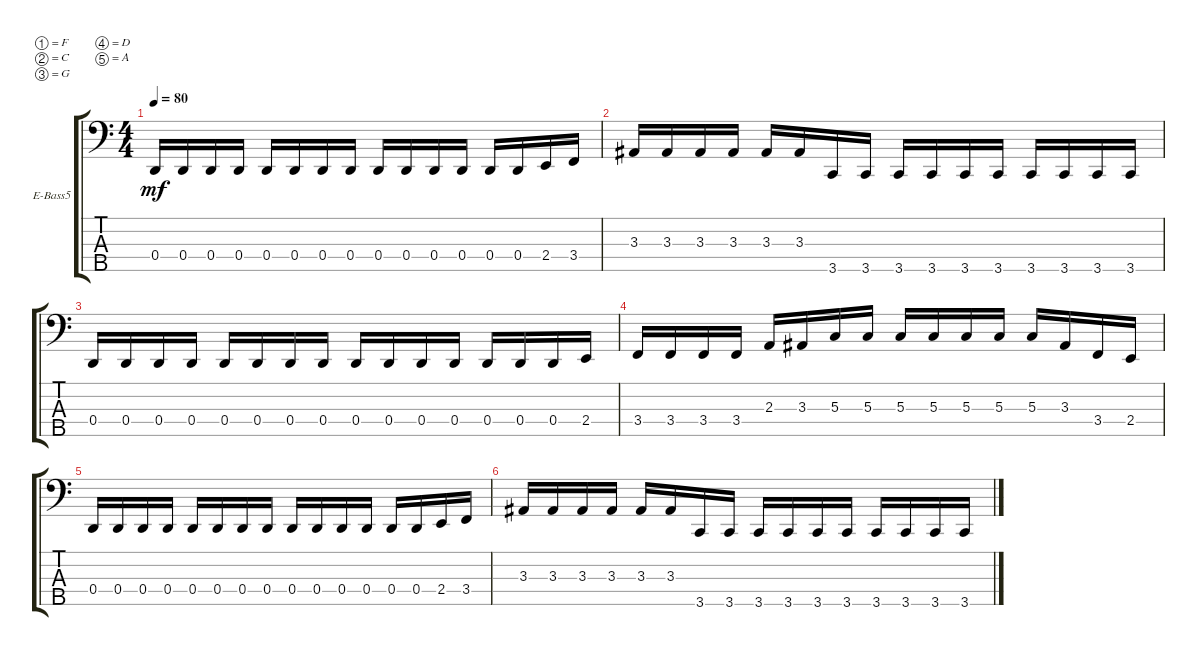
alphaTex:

\defaultSystemsLayout 4
\bracketExtendMode groupsimilarinstruments
\firstSystemTrackNameOrientation horizontal
\otherSystemsTrackNameOrientation horizontal
\track ("Electric Bass" "E-Bass5") {instrument electricbassfinger}
\staff {score tabs}
\tuning (F2 C2 G1 D1 A0)
\ts (4 4)
\tempo 80
\clef f4
\ks c
0.4.16{dy mf} 0.4.16 0.4.16 0.4.16 0.4.16 0.4.16 0.4.16 0.4.16 0.4.16 0.4.16 0.4.16 0.4.16 0.4.16 0.4.16 2.4.16 3.4.16 |
3.3.16 3.3.16 3.3.16 3.3.16 3.3.16 3.3.16 3.5.16 3.5.16 3.5.16 3.5.16 3.5.16 3.5.16 3.5.16 3.5.16 3.5.16 3.5.16 |
0.4.16 0.4.16 0.4.16 0.4.16 0.4.16 0.4.16 0.4.16 0.4.16 0.4.16 0.4.16 0.4.16 0.4.16 0.4.16 0.4.16 0.4.16 2.4.16 |
3.4.16 3.4.16 3.4.16 3.4.16 2.3.16 3.3.16 5.3.16 5.3.16 5.3.16 5.3.16 5.3.16 5.3.16 5.3.16 3.3.16 3.4.16 2.4.16 |
0.4.16 0.4.16 0.4.16 0.4.16 0.4.16 0.4.16 0.4.16 0.4.16 0.4.16 0.4.16 0.4.16 0.4.16 0.4.16 0.4.16 2.4.16 3.4.16 |
3.3.16 3.3.16 3.3.16 3.3.16 3.3.16 3.3.16 3.5.16 3.5.16 3.5.16 3.5.16 3.5.16 3.5.16 3.5.16 3.5.16 3.5.16 3.5.16
